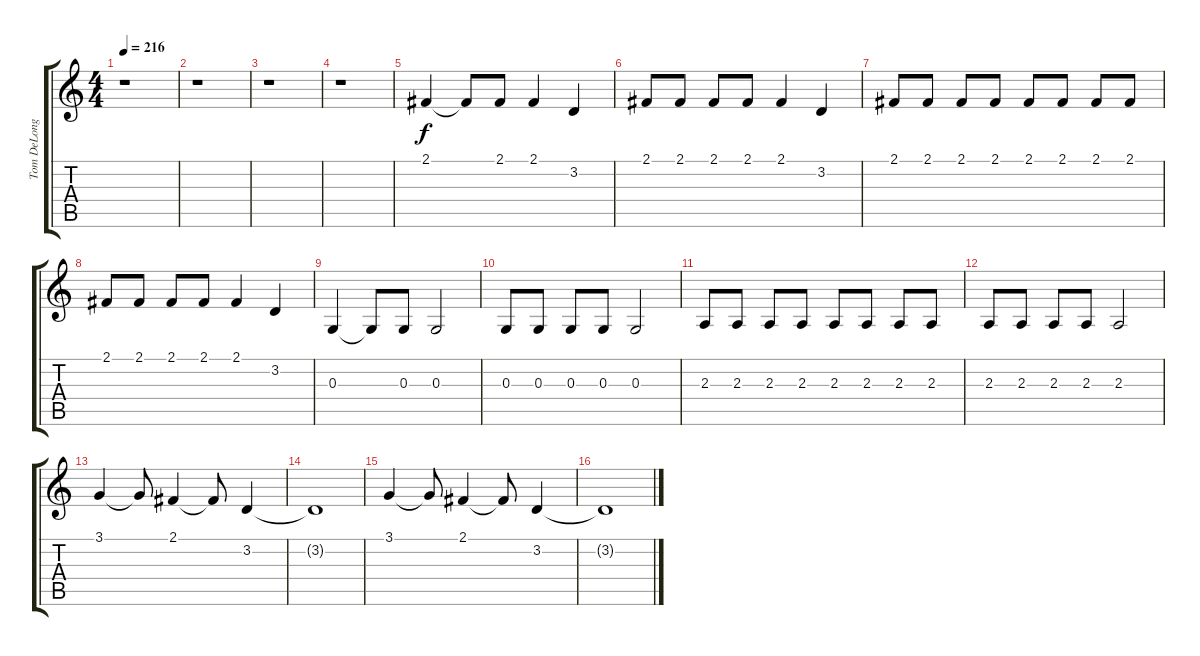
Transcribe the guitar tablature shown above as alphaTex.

\track ("Tom DeLonge (Vocals)" "Tom DeLong") {instrument lead2sawtooth}
\staff {score tabs}
\tuning (E4 B3 G3 D3 A2 E2) {hide}
\ts (4 4)
\tempo 216
\clef g2
\ks c
r.1{dy f} |
r.1 |
r.1 |
r.1 |
2.1.4 2.1{t}.8 2.1.8 2.1.4 3.2.4 |
2.1.8 2.1.8 2.1.8 2.1.8 2.1.4 3.2.4 |
2.1.8 2.1.8 2.1.8 2.1.8 2.1.8 2.1.8 2.1.8 2.1.8 |
2.1.8 2.1.8 2.1.8 2.1.8 2.1.4 3.2.4 |
0.3.4 0.3{t}.8 0.3.8 0.3.2 |
0.3.8 0.3.8 0.3.8 0.3.8 0.3.2 |
2.3.8 2.3.8 2.3.8 2.3.8 2.3.8 2.3.8 2.3.8 2.3.8 |
2.3.8 2.3.8 2.3.8 2.3.8 2.3.2 |
3.1.4 3.1{t}.8 2.1.4 2.1{t}.8 3.2.4 |
3.2{t}.1 |
3.1.4 3.1{t}.8 2.1.4 2.1{t}.8 3.2.4 |
3.2{t}.1
